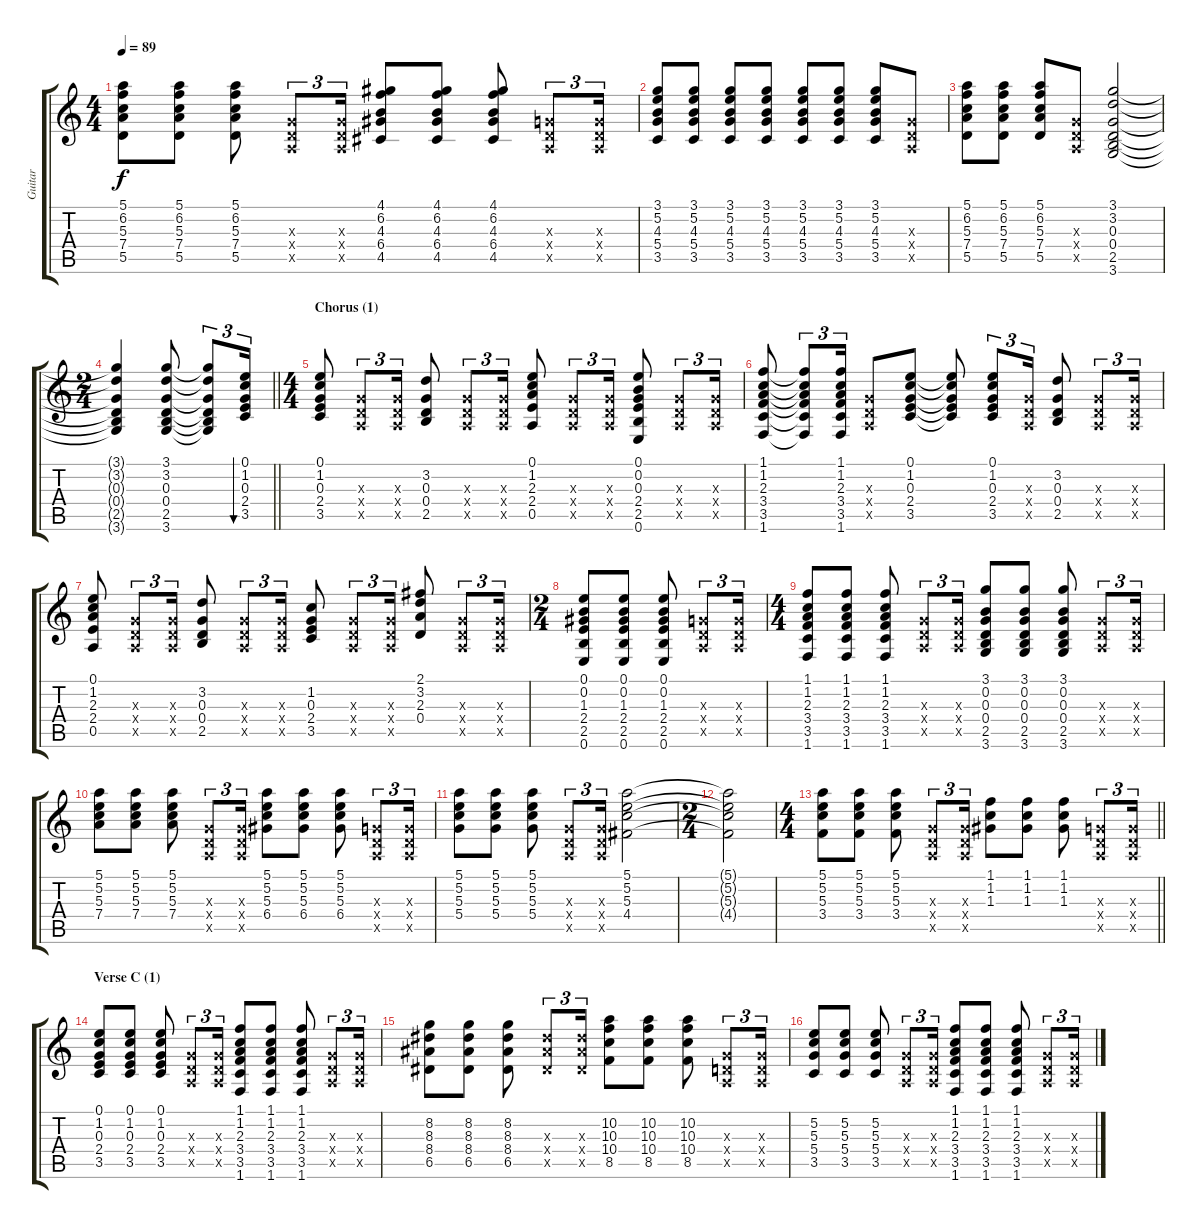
\track ("Guitar" "Guitar") {instrument acousticguitarsteel}
\staff {score tabs}
\tuning (E4 B3 G3 D3 A2 E2) {hide}
\ts (4 4)
\tempo 89
\clef g2
\ks c
(5.1 6.2 5.3 7.4 5.5).8{dy f} (5.1 6.2 5.3 7.4 5.5).8 (5.1 6.2 5.3 7.4 5.5).8 (0.3{x} 0.4{x} 0.5{x}).8{tu (3 2)} (0.3{x} 0.4{x} 0.5{x}).16{tu (3 2)} (4.1 6.2 4.3 6.4 4.5).8 (4.1 6.2 4.3 6.4 4.5).8 (4.1 6.2 4.3 6.4 4.5).8 (0.3{x} 0.4{x} 0.5{x}).8{tu (3 2)} (0.3{x} 0.4{x} 0.5{x}).16{tu (3 2)} |
(3.1 5.2 4.3 5.4 3.5).8 (3.1 5.2 4.3 5.4 3.5).8 (3.1 5.2 4.3 5.4 3.5).8 (3.1 5.2 4.3 5.4 3.5).8 (3.1 5.2 4.3 5.4 3.5).8 (3.1 5.2 4.3 5.4 3.5).8 (3.1 5.2 4.3 5.4 3.5).8 (0.3{x} 0.4{x} 0.5{x}).8 |
(5.1 6.2 5.3 7.4 5.5).8 (5.1 6.2 5.3 7.4 5.5).8 (5.1 6.2 5.3 7.4 5.5).8 (0.3{x} 0.4{x} 0.5{x}).8 (3.1 3.2 0.3 0.4 2.5 3.6).2 |
\ts (2 4)
\barLineRight lightlight
(3.1{t} 3.2{t} 0.3{t} 0.4{t} 2.5{t} 3.6{t}).4 (3.1 3.2 0.3 0.4 2.5 3.6).8 (3.1{t} 3.2{t} 0.3{t} 0.4{t} 2.5{t} 3.6{t}).8{tu (3 2)} (0.1 1.2 0.3 2.4 3.5).16{tu (3 2) bu 60} |
\ts (4 4)
\section ("" "Chorus (1)")
(0.1 1.2 0.3 2.4 3.5).8 (0.3{x} 0.4{x} 0.5{x}).8{tu (3 2)} (0.3{x} 0.4{x} 0.5{x}).16{tu (3 2)} (3.2 0.3 0.4 2.5).8 (0.3{x} 0.4{x} 0.5{x}).8{tu (3 2)} (0.3{x} 0.4{x} 0.5{x}).16{tu (3 2)} (0.1 1.2 2.3 2.4 0.5).8 (0.3{x} 0.4{x} 0.5{x}).8{tu (3 2)} (0.3{x} 0.4{x} 0.5{x}).16{tu (3 2)} (0.1 0.2 0.3 2.4 2.5 0.6).8 (0.3{x} 0.4{x} 0.5{x}).8{tu (3 2)} (0.3{x} 0.4{x} 0.5{x}).16{tu (3 2)} |
(1.1 1.2 2.3 3.4 3.5 1.6).8 (1.1{t} 1.2{t} 2.3{t} 3.4{t} 3.5{t} 1.6{t}).8{tu (3 2)} (1.1 1.2 2.3 3.4 3.5 1.6).16{tu (3 2)} (0.3{x} 0.4{x} 0.5{x}).8 (0.1 1.2 0.3 2.4 3.5).8 (0.1{t} 1.2{t} 0.3{t} 2.4{t} 3.5{t}).8 (0.1 1.2 0.3 2.4 3.5).8{tu (3 2)} (0.3{x} 0.4{x} 0.5{x}).16{tu (3 2)} (3.2 0.3 0.4 2.5).8 (0.3{x} 0.4{x} 0.5{x}).8{tu (3 2)} (0.3{x} 0.4{x} 0.5{x}).16{tu (3 2)} |
(0.1 1.2 2.3 2.4 0.5).8 (0.3{x} 0.4{x} 0.5{x}).8{tu (3 2)} (0.3{x} 0.4{x} 0.5{x}).16{tu (3 2)} (3.2 0.3 0.4 2.5).8 (0.3{x} 0.4{x} 0.5{x}).8{tu (3 2)} (0.3{x} 0.4{x} 0.5{x}).16{tu (3 2)} (1.2 0.3 2.4 3.5).8 (0.3{x} 0.4{x} 0.5{x}).8{tu (3 2)} (0.3{x} 0.4{x} 0.5{x}).16{tu (3 2)} (2.1 3.2 2.3 0.4).8 (0.3{x} 0.4{x} 0.5{x}).8{tu (3 2)} (0.3{x} 0.4{x} 0.5{x}).16{tu (3 2)} |
\ts (2 4)
(0.1 0.2 1.3 2.4 2.5 0.6).8 (0.1 0.2 1.3 2.4 2.5 0.6).8 (0.1 0.2 1.3 2.4 2.5 0.6).8 (0.3{x} 0.4{x} 0.5{x}).8{tu (3 2)} (0.3{x} 0.4{x} 0.5{x}).16{tu (3 2)} |
\ts (4 4)
(1.1 1.2 2.3 3.4 3.5 1.6).8 (1.1 1.2 2.3 3.4 3.5 1.6).8 (1.1 1.2 2.3 3.4 3.5 1.6).8 (0.3{x} 0.4{x} 0.5{x}).8{tu (3 2)} (0.3{x} 0.4{x} 0.5{x}).16{tu (3 2)} (3.1 0.2 0.3 0.4 2.5 3.6).8 (3.1 0.2 0.3 0.4 2.5 3.6).8 (3.1 0.2 0.3 0.4 2.5 3.6).8 (0.3{x} 0.4{x} 0.5{x}).8{tu (3 2)} (0.3{x} 0.4{x} 0.5{x}).16{tu (3 2)} |
(5.1 5.2 5.3 7.4).8 (5.1 5.2 5.3 7.4).8 (5.1 5.2 5.3 7.4).8 (0.3{x} 0.4{x} 0.5{x}).8{tu (3 2)} (0.3{x} 0.4{x} 0.5{x}).16{tu (3 2)} (5.1 5.2 5.3 6.4).8 (5.1 5.2 5.3 6.4).8 (5.1 5.2 5.3 6.4).8 (0.3{x} 0.4{x} 0.5{x}).8{tu (3 2)} (0.3{x} 0.4{x} 0.5{x}).16{tu (3 2)} |
(5.1 5.2 5.3 5.4).8 (5.1 5.2 5.3 5.4).8 (5.1 5.2 5.3 5.4).8 (0.3{x} 0.4{x} 0.5{x}).8{tu (3 2)} (0.3{x} 0.4{x} 0.5{x}).16{tu (3 2)} (5.1 5.2 5.3 4.4).2 |
\ts (2 4)
(5.1{t} 5.2{t} 5.3{t} 4.4{t}).2 |
\ts (4 4)
\barLineRight lightlight
(5.1 5.2 5.3 3.4).8 (5.1 5.2 5.3 3.4).8 (5.1 5.2 5.3 3.4).8 (0.3{x} 0.4{x} 0.5{x}).8{tu (3 2)} (0.3{x} 0.4{x} 0.5{x}).16{tu (3 2)} (1.1 1.2 1.3).8 (1.1 1.2 1.3).8 (1.1 1.2 1.3).8 (0.3{x} 0.4{x} 0.5{x}).8{tu (3 2)} (0.3{x} 0.4{x} 0.5{x}).16{tu (3 2)} |
\section ("" "Verse C (1)")
(0.1 1.2 0.3 2.4 3.5).8 (0.1 1.2 0.3 2.4 3.5).8 (0.1 1.2 0.3 2.4 3.5).8 (0.3{x} 0.4{x} 0.5{x}).8{tu (3 2)} (0.3{x} 0.4{x} 0.5{x}).16{tu (3 2)} (1.1 1.2 2.3 3.4 3.5 1.6).8 (1.1 1.2 2.3 3.4 3.5 1.6).8 (1.1 1.2 2.3 3.4 3.5 1.6).8 (0.3{x} 0.4{x} 0.5{x}).8{tu (3 2)} (0.3{x} 0.4{x} 0.5{x}).16{tu (3 2)} |
(8.2 8.3 8.4 6.5).8 (8.2 8.3 8.4 6.5).8 (8.2 8.3 8.4 6.5).8 (8.3{x} 8.4{x} 6.5{x}).8{tu (3 2)} (8.3{x} 8.4{x} 6.5{x}).16{tu (3 2)} (10.2 10.3 10.4 8.5).8 (10.2 10.3 10.4 8.5).8 (10.2 10.3 10.4 8.5).8 (0.3{x} 0.4{x} 0.5{x}).8{tu (3 2)} (0.3{x} 0.4{x} 0.5{x}).16{tu (3 2)} |
(5.2 5.3 5.4 3.5).8 (5.2 5.3 5.4 3.5).8 (5.2 5.3 5.4 3.5).8 (0.3{x} 0.4{x} 0.5{x}).8{tu (3 2)} (0.3{x} 0.4{x} 0.5{x}).16{tu (3 2)} (1.1 1.2 2.3 3.4 3.5 1.6).8 (1.1 1.2 2.3 3.4 3.5 1.6).8 (1.1 1.2 2.3 3.4 3.5 1.6).8 (0.3{x} 0.4{x} 0.5{x}).8{tu (3 2)} (0.3{x} 0.4{x} 0.5{x}).16{tu (3 2)}
